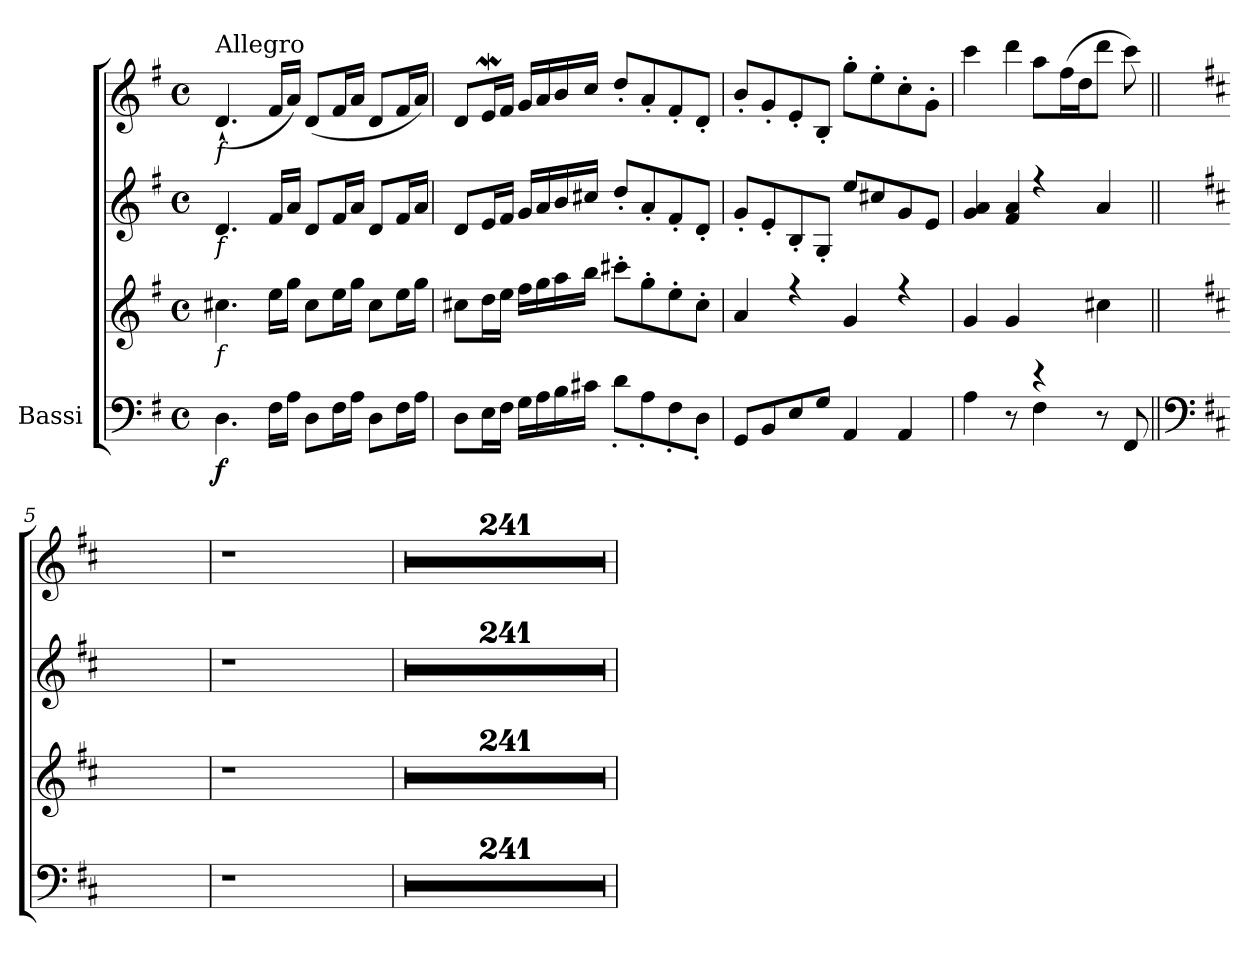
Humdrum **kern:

**kern	**kern	**kern	**kern	**dynam
*part1	*part1	*part1	*part1	*part1
*staff4	*staff3	*staff2	*staff1	*staff1/2/3/4
*I"Bassi	*	*	*	*
*clefF4	*clefG2	*clefG2	*clefG2	*
*k[f#]	*k[f#]	*k[f#]	*k[f#]	*
*M4/4	*M4/4	*M4/4	*M4/4	*
*met(c)	*met(c)	*met(c)	*met(c)	*
*MM120	*MM120	*MM120	*MM120	*
=1	=1	=1	=1	=1
*^	*^	*^	*	*
!	!	!	!	!	!	!LO:TX:a:t=Allegro	!
!	!	!	!	!	!	!LO:TX:b:i:t=f	!
!	!	!	!	!LO:TX:b:i:t=f	!	!	!
!	!	!LO:TX:b:i:t=f	!	!	!	!	!
!	!	!	!	!	!	!	!LO:DY:b=4
1ryy	4.D\	4.cc#X:\	1ryy	1ryy	4.d/	(4.d`/	f
.	16F#\LL	16ee\LL	.	.	16f#/LL	16f#/LL	.
.	16A\JJ	16gg\JJ	.	.	16a/JJ	16a/JJ)	.
.	8D\L	8cc#\L	.	.	8d/L	(8d/L	.
.	16F#\L	16ee\L	.	.	16f#/L	16f#/L	.
.	16A\JJ	16gg\JJ	.	.	16a/JJ	16a/JJ	.
.	8D\L	8cc#\L	.	.	8d/L	8d/L	.
.	16F#\L	16ee\L	.	.	16f#/L	16f#/L	.
.	16A\JJ	16gg\JJ	.	.	16a/JJ	16a/JJ)	.
=2	=2	=2	=2	=2	=2	=2	=2
1ryy	8D\L	8cc#X\L	1ryy	1ryy	8d/L	8d/L	.
.	16E\L	16dd\L	.	.	16e/L	16eW/L	.
.	16F#\JJ	16ee\JJ	.	.	16f#/JJ	16f#/JJ	.
.	16G\LL	16ff#\LL	.	.	16g/LL	16g/LL	.
.	16A\	16gg\	.	.	16a/	16a/	.
.	16B\	16aa\	.	.	16b/	16b/	.
.	16c#X\JJ	16bb\JJ	.	.	16cc#X/JJ	16cc/JJ	.
.	8d'\L	8ccc#X'\L	.	.	8dd'/L	8dd'/L	.
.	8A'\	8gg'\	.	.	8a'/	8a'/	.
.	8F#'\	8ee'\	.	.	8f#'/	8f#'/	.
.	8D'\J	8cc#'\J	.	.	8d'/J	8d'/J	.
=3	=3	=3	=3	=3	=3	=3	=3
1ryy	8GG/L	4a/	1ryy	1ryy	8g'/L	8b'/L	.
.	8BB/	.	.	.	8e'/	8g'/	.
.	8E/	4r	.	.	8B'/	8e'/	.
.	8G/J	.	.	.	8G'/J	8B'/J	.
.	4AA/	4g/	.	.	8ee/L	8gg'\L	.
.	.	.	.	.	8cc#X/	8ee'\	.
.	4AA/	4r	.	.	8g/	8cc'\	.
.	.	.	.	.	8e/J	8g'\J	.
=4	=4	=4	=4	=4	=4	=4	=4
*	*^	*	*	*	*	*^	*
4.ryy	4.ryy	4A\	4g/	2..ryy	4.ryy	4g/ 4a/	4ccc\	4.ryy	.
.	.	8r	4g/	.	.	4f#/ 4a/	4ddd\	.	.
2ryy	4r	4F#\	.	.	4r	.	.	8aa\L	.
.	.	.	8ryy	.	.	8ryy	4.ryy	(>16ff#\L	.
.	.	.	.	.	.	.	.	16dd\J	.
.	4ryy	8r	4cc#X\	.	4ryy	4a/	.	8ddd\J	.
.	.	8FF#/	.	.	.	.	.	8ccc\)	.
*v	*v	*v	*	*	*	*	*	*	*
*	*v	*v	*	*	*	*	*
*	*	*v	*v	*	*	*
*	*	*	*v	*v	*
!!LO:LB:g=z
=5||	=5||	=5||	=5||	=5||
*clefF4	*	*	*	*
*k[f#c#]	*k[f#c#]	*k[f#c#]	*k[f#c#]	*
1ryy	1ryy	1ryy	1ryy	.
=6	=6	=6	=6	=6
1r	1r	1r	1r	.
2ryy	2ryy	2ryy	2ryy	.
=7	=7	=7	=7	=7
1r	1r	1r	1r	.
=8	=8	=8	=8	=8
1r	1r	1r	1r	.
=9	=9	=9	=9	=9
1r	1r	1r	1r	.
=10	=10	=10	=10	=10
1r	1r	1r	1r	.
=11	=11	=11	=11	=11
1r	1r	1r	1r	.
=12	=12	=12	=12	=12
1r	1r	1r	1r	.
=13	=13	=13	=13	=13
1r	1r	1r	1r	.
=14	=14	=14	=14	=14
1r	1r	1r	1r	.
=15	=15	=15	=15	=15
1r	1r	1r	1r	.
=16	=16	=16	=16	=16
1r	1r	1r	1r	.
=17	=17	=17	=17	=17
1r	1r	1r	1r	.
=18	=18	=18	=18	=18
1r	1r	1r	1r	.
=19	=19	=19	=19	=19
1r	1r	1r	1r	.
=20	=20	=20	=20	=20
1r	1r	1r	1r	.
=21	=21	=21	=21	=21
1r	1r	1r	1r	.
=22	=22	=22	=22	=22
1r	1r	1r	1r	.
=23	=23	=23	=23	=23
1r	1r	1r	1r	.
=24	=24	=24	=24	=24
1r	1r	1r	1r	.
=25	=25	=25	=25	=25
1r	1r	1r	1r	.
=26	=26	=26	=26	=26
1r	1r	1r	1r	.
=27	=27	=27	=27	=27
1r	1r	1r	1r	.
=28	=28	=28	=28	=28
1r	1r	1r	1r	.
=29	=29	=29	=29	=29
1r	1r	1r	1r	.
=30	=30	=30	=30	=30
1r	1r	1r	1r	.
=31	=31	=31	=31	=31
1r	1r	1r	1r	.
!!LO:LB:g=z
=32	=32	=32	=32	=32
1r	1r	1r	1r	.
=33	=33	=33	=33	=33
1r	1r	1r	1r	.
=34	=34	=34	=34	=34
1r	1r	1r	1r	.
=35	=35	=35	=35	=35
1r	1r	1r	1r	.
=36	=36	=36	=36	=36
1r	1r	1r	1r	.
=37	=37	=37	=37	=37
1r	1r	1r	1r	.
=38	=38	=38	=38	=38
1r	1r	1r	1r	.
=39	=39	=39	=39	=39
1r	1r	1r	1r	.
=40	=40	=40	=40	=40
1r	1r	1r	1r	.
=41	=41	=41	=41	=41
1r	1r	1r	1r	.
=42	=42	=42	=42	=42
1r	1r	1r	1r	.
=43	=43	=43	=43	=43
1r	1r	1r	1r	.
=44	=44	=44	=44	=44
1r	1r	1r	1r	.
=45	=45	=45	=45	=45
1r	1r	1r	1r	.
=46	=46	=46	=46	=46
1r	1r	1r	1r	.
=47	=47	=47	=47	=47
1r	1r	1r	1r	.
=48	=48	=48	=48	=48
1r	1r	1r	1r	.
=49	=49	=49	=49	=49
1r	1r	1r	1r	.
=50	=50	=50	=50	=50
1r	1r	1r	1r	.
=51	=51	=51	=51	=51
1r	1r	1r	1r	.
=52	=52	=52	=52	=52
1r	1r	1r	1r	.
=53	=53	=53	=53	=53
1r	1r	1r	1r	.
=54	=54	=54	=54	=54
1r	1r	1r	1r	.
=55	=55	=55	=55	=55
1r	1r	1r	1r	.
=56	=56	=56	=56	=56
1r	1r	1r	1r	.
=57	=57	=57	=57	=57
1r	1r	1r	1r	.
=58	=58	=58	=58	=58
1r	1r	1r	1r	.
=59	=59	=59	=59	=59
1r	1r	1r	1r	.
!!LO:LB:g=z
=60	=60	=60	=60	=60
1r	1r	1r	1r	.
=61	=61	=61	=61	=61
1r	1r	1r	1r	.
=62	=62	=62	=62	=62
1r	1r	1r	1r	.
=63	=63	=63	=63	=63
1r	1r	1r	1r	.
=64	=64	=64	=64	=64
1r	1r	1r	1r	.
=65	=65	=65	=65	=65
1r	1r	1r	1r	.
=66	=66	=66	=66	=66
1r	1r	1r	1r	.
=67	=67	=67	=67	=67
1r	1r	1r	1r	.
=68	=68	=68	=68	=68
1r	1r	1r	1r	.
=69	=69	=69	=69	=69
1r	1r	1r	1r	.
=70	=70	=70	=70	=70
1r	1r	1r	1r	.
=71	=71	=71	=71	=71
1r	1r	1r	1r	.
=72	=72	=72	=72	=72
1r	1r	1r	1r	.
=73	=73	=73	=73	=73
1r	1r	1r	1r	.
=74	=74	=74	=74	=74
1r	1r	1r	1r	.
=75	=75	=75	=75	=75
1r	1r	1r	1r	.
=76	=76	=76	=76	=76
1r	1r	1r	1r	.
=77	=77	=77	=77	=77
1r	1r	1r	1r	.
=78	=78	=78	=78	=78
1r	1r	1r	1r	.
=79	=79	=79	=79	=79
1r	1r	1r	1r	.
=80	=80	=80	=80	=80
1r	1r	1r	1r	.
=81	=81	=81	=81	=81
1r	1r	1r	1r	.
=82	=82	=82	=82	=82
1r	1r	1r	1r	.
=83	=83	=83	=83	=83
1r	1r	1r	1r	.
=84	=84	=84	=84	=84
1r	1r	1r	1r	.
=85	=85	=85	=85	=85
1r	1r	1r	1r	.
=86	=86	=86	=86	=86
1r	1r	1r	1r	.
=87	=87	=87	=87	=87
1r	1r	1r	1r	.
!!LO:PB:g=z
=88	=88	=88	=88	=88
1r	1r	1r	1r	.
=89	=89	=89	=89	=89
1r	1r	1r	1r	.
=90	=90	=90	=90	=90
1r	1r	1r	1r	.
=91	=91	=91	=91	=91
1r	1r	1r	1r	.
=92	=92	=92	=92	=92
1r	1r	1r	1r	.
=93	=93	=93	=93	=93
1r	1r	1r	1r	.
=94	=94	=94	=94	=94
1r	1r	1r	1r	.
=95	=95	=95	=95	=95
1r	1r	1r	1r	.
=96	=96	=96	=96	=96
1r	1r	1r	1r	.
=97	=97	=97	=97	=97
1r	1r	1r	1r	.
=98	=98	=98	=98	=98
1r	1r	1r	1r	.
=99	=99	=99	=99	=99
1r	1r	1r	1r	.
=100	=100	=100	=100	=100
1r	1r	1r	1r	.
=101	=101	=101	=101	=101
1r	1r	1r	1r	.
=102	=102	=102	=102	=102
1r	1r	1r	1r	.
=103	=103	=103	=103	=103
1r	1r	1r	1r	.
=104	=104	=104	=104	=104
1r	1r	1r	1r	.
=105	=105	=105	=105	=105
1r	1r	1r	1r	.
=106	=106	=106	=106	=106
1r	1r	1r	1r	.
=107	=107	=107	=107	=107
1r	1r	1r	1r	.
=108	=108	=108	=108	=108
1r	1r	1r	1r	.
=109	=109	=109	=109	=109
1r	1r	1r	1r	.
=110	=110	=110	=110	=110
1r	1r	1r	1r	.
=111	=111	=111	=111	=111
1r	1r	1r	1r	.
=112	=112	=112	=112	=112
1r	1r	1r	1r	.
=113	=113	=113	=113	=113
1r	1r	1r	1r	.
=114	=114	=114	=114	=114
1r	1r	1r	1r	.
=115	=115	=115	=115	=115
1r	1r	1r	1r	.
!!LO:LB:g=z
=116	=116	=116	=116	=116
1r	1r	1r	1r	.
=117	=117	=117	=117	=117
1r	1r	1r	1r	.
=118	=118	=118	=118	=118
1r	1r	1r	1r	.
=119	=119	=119	=119	=119
1r	1r	1r	1r	.
=120	=120	=120	=120	=120
1r	1r	1r	1r	.
=121	=121	=121	=121	=121
1r	1r	1r	1r	.
=122	=122	=122	=122	=122
1r	1r	1r	1r	.
=123	=123	=123	=123	=123
1r	1r	1r	1r	.
=124	=124	=124	=124	=124
1r	1r	1r	1r	.
=125	=125	=125	=125	=125
1r	1r	1r	1r	.
=126	=126	=126	=126	=126
1r	1r	1r	1r	.
=127	=127	=127	=127	=127
1r	1r	1r	1r	.
=128	=128	=128	=128	=128
1r	1r	1r	1r	.
=129	=129	=129	=129	=129
1r	1r	1r	1r	.
=130	=130	=130	=130	=130
1r	1r	1r	1r	.
=131	=131	=131	=131	=131
1r	1r	1r	1r	.
=132	=132	=132	=132	=132
1r	1r	1r	1r	.
=133	=133	=133	=133	=133
1r	1r	1r	1r	.
=134	=134	=134	=134	=134
1r	1r	1r	1r	.
=135	=135	=135	=135	=135
1r	1r	1r	1r	.
=136	=136	=136	=136	=136
1r	1r	1r	1r	.
=137	=137	=137	=137	=137
1r	1r	1r	1r	.
=138	=138	=138	=138	=138
1r	1r	1r	1r	.
=139	=139	=139	=139	=139
1r	1r	1r	1r	.
=140	=140	=140	=140	=140
1r	1r	1r	1r	.
=141	=141	=141	=141	=141
1r	1r	1r	1r	.
=142	=142	=142	=142	=142
1r	1r	1r	1r	.
=143	=143	=143	=143	=143
1r	1r	1r	1r	.
!!LO:LB:g=z
=144	=144	=144	=144	=144
1r	1r	1r	1r	.
=145	=145	=145	=145	=145
1r	1r	1r	1r	.
=146	=146	=146	=146	=146
1r	1r	1r	1r	.
=147	=147	=147	=147	=147
1r	1r	1r	1r	.
=148	=148	=148	=148	=148
1r	1r	1r	1r	.
=149	=149	=149	=149	=149
1r	1r	1r	1r	.
=150	=150	=150	=150	=150
1r	1r	1r	1r	.
=151	=151	=151	=151	=151
1r	1r	1r	1r	.
=152	=152	=152	=152	=152
1r	1r	1r	1r	.
=153	=153	=153	=153	=153
1r	1r	1r	1r	.
=154	=154	=154	=154	=154
1r	1r	1r	1r	.
=155	=155	=155	=155	=155
1r	1r	1r	1r	.
=156	=156	=156	=156	=156
1r	1r	1r	1r	.
=157	=157	=157	=157	=157
1r	1r	1r	1r	.
=158	=158	=158	=158	=158
1r	1r	1r	1r	.
=159	=159	=159	=159	=159
1r	1r	1r	1r	.
=160	=160	=160	=160	=160
1r	1r	1r	1r	.
=161	=161	=161	=161	=161
1r	1r	1r	1r	.
=162	=162	=162	=162	=162
1r	1r	1r	1r	.
=163	=163	=163	=163	=163
1r	1r	1r	1r	.
=164	=164	=164	=164	=164
1r	1r	1r	1r	.
=165	=165	=165	=165	=165
1r	1r	1r	1r	.
=166	=166	=166	=166	=166
1r	1r	1r	1r	.
=167	=167	=167	=167	=167
1r	1r	1r	1r	.
=168	=168	=168	=168	=168
1r	1r	1r	1r	.
=169	=169	=169	=169	=169
1r	1r	1r	1r	.
=170	=170	=170	=170	=170
1r	1r	1r	1r	.
=171	=171	=171	=171	=171
1r	1r	1r	1r	.
!!LO:LB:g=z
=172	=172	=172	=172	=172
1r	1r	1r	1r	.
=173	=173	=173	=173	=173
1r	1r	1r	1r	.
=174	=174	=174	=174	=174
1r	1r	1r	1r	.
=175	=175	=175	=175	=175
1r	1r	1r	1r	.
=176	=176	=176	=176	=176
1r	1r	1r	1r	.
=177	=177	=177	=177	=177
1r	1r	1r	1r	.
=178	=178	=178	=178	=178
1r	1r	1r	1r	.
=179	=179	=179	=179	=179
1r	1r	1r	1r	.
=180	=180	=180	=180	=180
1r	1r	1r	1r	.
=181	=181	=181	=181	=181
1r	1r	1r	1r	.
=182	=182	=182	=182	=182
1r	1r	1r	1r	.
=183	=183	=183	=183	=183
1r	1r	1r	1r	.
=184	=184	=184	=184	=184
1r	1r	1r	1r	.
=185	=185	=185	=185	=185
1r	1r	1r	1r	.
=186	=186	=186	=186	=186
1r	1r	1r	1r	.
=187	=187	=187	=187	=187
1r	1r	1r	1r	.
=188	=188	=188	=188	=188
1r	1r	1r	1r	.
=189	=189	=189	=189	=189
1r	1r	1r	1r	.
=190	=190	=190	=190	=190
1r	1r	1r	1r	.
=191	=191	=191	=191	=191
1r	1r	1r	1r	.
=192	=192	=192	=192	=192
1r	1r	1r	1r	.
=193	=193	=193	=193	=193
1r	1r	1r	1r	.
=194	=194	=194	=194	=194
1r	1r	1r	1r	.
=195	=195	=195	=195	=195
1r	1r	1r	1r	.
=196	=196	=196	=196	=196
1r	1r	1r	1r	.
=197	=197	=197	=197	=197
1r	1r	1r	1r	.
=198	=198	=198	=198	=198
1r	1r	1r	1r	.
=199	=199	=199	=199	=199
1r	1r	1r	1r	.
!!LO:PB:g=z
=200	=200	=200	=200	=200
1r	1r	1r	1r	.
=201	=201	=201	=201	=201
1r	1r	1r	1r	.
=202	=202	=202	=202	=202
1r	1r	1r	1r	.
=203	=203	=203	=203	=203
1r	1r	1r	1r	.
=204	=204	=204	=204	=204
1r	1r	1r	1r	.
=205	=205	=205	=205	=205
1r	1r	1r	1r	.
=206	=206	=206	=206	=206
1r	1r	1r	1r	.
=207	=207	=207	=207	=207
1r	1r	1r	1r	.
=208	=208	=208	=208	=208
1r	1r	1r	1r	.
=209	=209	=209	=209	=209
1r	1r	1r	1r	.
=210	=210	=210	=210	=210
1r	1r	1r	1r	.
=211	=211	=211	=211	=211
1r	1r	1r	1r	.
=212	=212	=212	=212	=212
1r	1r	1r	1r	.
=213	=213	=213	=213	=213
1r	1r	1r	1r	.
=214	=214	=214	=214	=214
1r	1r	1r	1r	.
=215	=215	=215	=215	=215
1r	1r	1r	1r	.
=216	=216	=216	=216	=216
1r	1r	1r	1r	.
=217	=217	=217	=217	=217
1r	1r	1r	1r	.
=218	=218	=218	=218	=218
1r	1r	1r	1r	.
=219	=219	=219	=219	=219
1r	1r	1r	1r	.
=220	=220	=220	=220	=220
1r	1r	1r	1r	.
=221	=221	=221	=221	=221
1r	1r	1r	1r	.
=222	=222	=222	=222	=222
1r	1r	1r	1r	.
=223	=223	=223	=223	=223
1r	1r	1r	1r	.
=224	=224	=224	=224	=224
1r	1r	1r	1r	.
=225	=225	=225	=225	=225
1r	1r	1r	1r	.
=226	=226	=226	=226	=226
1r	1r	1r	1r	.
=227	=227	=227	=227	=227
1r	1r	1r	1r	.
!!LO:LB:g=z
=228	=228	=228	=228	=228
1r	1r	1r	1r	.
=229	=229	=229	=229	=229
1r	1r	1r	1r	.
=230	=230	=230	=230	=230
1r	1r	1r	1r	.
=231	=231	=231	=231	=231
1r	1r	1r	1r	.
=232	=232	=232	=232	=232
1r	1r	1r	1r	.
=233	=233	=233	=233	=233
1r	1r	1r	1r	.
=234	=234	=234	=234	=234
1r	1r	1r	1r	.
=235	=235	=235	=235	=235
1r	1r	1r	1r	.
=236	=236	=236	=236	=236
1r	1r	1r	1r	.
=237	=237	=237	=237	=237
1r	1r	1r	1r	.
=238	=238	=238	=238	=238
1r	1r	1r	1r	.
=239	=239	=239	=239	=239
1r	1r	1r	1r	.
=240	=240	=240	=240	=240
1r	1r	1r	1r	.
=241	=241	=241	=241	=241
1r	1r	1r	1r	.
=242	=242	=242	=242	=242
1r	1r	1r	1r	.
=243	=243	=243	=243	=243
1r	1r	1r	1r	.
=244	=244	=244	=244	=244
1r	1r	1r	1r	.
=245	=245	=245	=245	=245
1r	1r	1r	1r	.
=246	=246	=246	=246	=246
1r	1r	1r	1r	.
=247	=247	=247	=247	=247
1r	1r	1r	1r	.
=	=	=	=	=
*-	*-	*-	*-	*-
